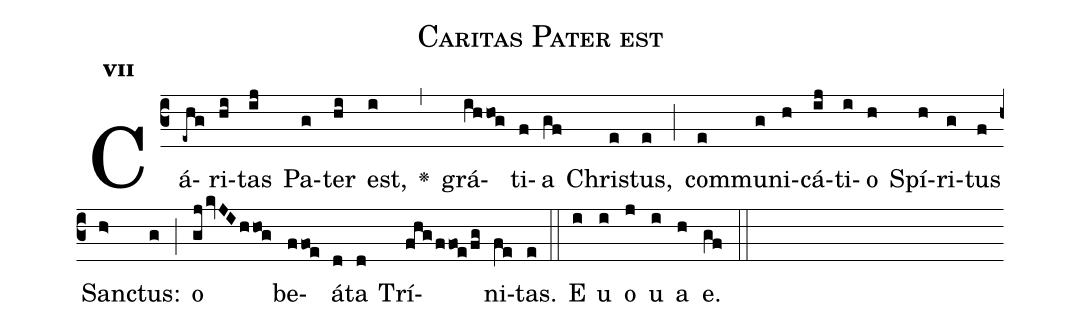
name:Caritas Pater est;
office-part:Antiphona;
mode:7;
%%
initial-style: 1;
name: Caritas Pater est;
book: calithes.it;
occasion: Sanctissimae Trinitatis;
office-part: Officium lectionis Ant 2;
user-notes: ;
commentary: ;
annotation: 7a;
centering-scheme: english;
fontsize: 12;
font: OFLSortsMillGoudy;
height: 11;
width: 4.5;
%%
(c3)Cá(-ehg)ri(hi)tas(ij) Pa(g)ter(hi) est,(i) <v>\greheightstar</v>(,) grá(ihhog)ti(f)a(gf) Chri(e)stus,(e) (;) com(e)mu(g)ni(h)cá(ij)ti(i)o(h) Spí(h)ri(g)tus(f) San(h>)ctus:(g) (;) o(gjkvJIhhog) be(ffoe)á(d)ta(d) Trí(fhgffoefg)ni(fe)tas.(e) (::)
E(i) u(i) o(j) u(i) a(h) e.(gf) (::)
